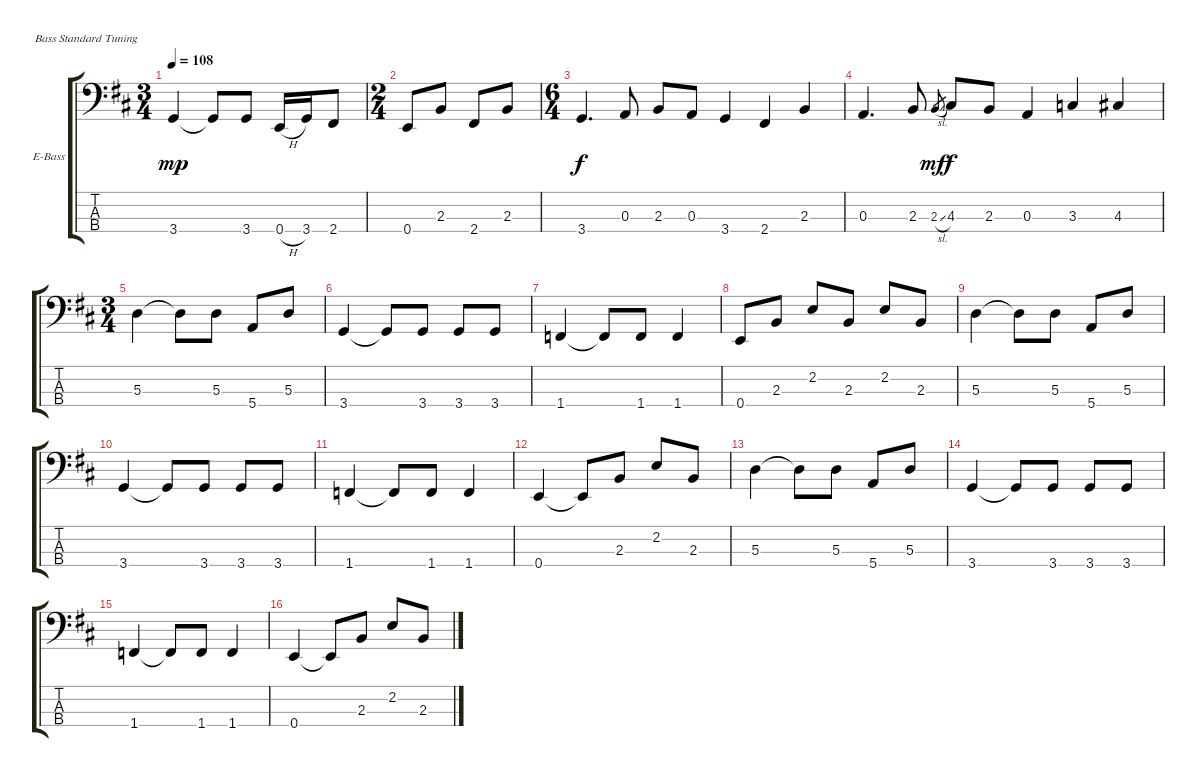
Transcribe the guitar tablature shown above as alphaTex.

\bracketExtendMode groupsimilarinstruments
\firstSystemTrackNameOrientation horizontal
\otherSystemsTrackNameOrientation horizontal
\track ("Bass" "E-Bass") {instrument electricbasspick}
\staff {score tabs}
\tuning (G2 D2 A1 E1)
\ts (3 4)
\tempo 108
\clef f4
\scale
1.06305
\ks d
3.4.4{dy mp} 3.4{t}.8 3.4.8 0.4{h}.16 3.4.16 2.4.8 |
\ts (2 4)
\beaming (8 2 2 2)
\scale
0.936948 0.4.8 2.3.8 2.4.8 2.3.8 |
\ts (6 4)
\beaming (8 2 2 2)
\scale
1.09332 3.4.4{d dy f} 0.3.8 2.3.8 0.3.8 3.4.4 2.4.4 2.3.4 |
\scale
0.906684 0.3.4{d} 2.3.8 2.3{sl}.8{gr dy mf} 4.3.8{dy f} 2.3.8 0.3.4 3.3.4 4.3.4 |
\ts (3 4)
\beaming (8 2 2 2)
\scale
1.09332 5.3.4 5.3{t}.8 5.3.8 5.4.8 5.3.8 |
\scale
0.906684 3.4.4 3.4{t}.8 3.4.8 3.4.8 3.4.8 |
\scale
1.06305 1.4.4 1.4{t}.8 1.4.8 1.4.4 |
\scale
0.936948 0.4.8 2.3.8 2.2.8 2.3.8 2.2.8 2.3.8 |
\scale
1.06305 5.3.4 5.3{t}.8 5.3.8 5.4.8 5.3.8 |
\scale
0.936948 3.4.4 3.4{t}.8 3.4.8 3.4.8 3.4.8 |
\scale
1.06305 1.4.4 1.4{t}.8 1.4.8 1.4.4 |
\scale
0.936948 0.4.4 0.4{t}.8 2.3.8 2.2.8 2.3.8 |
\scale
1.06305 5.3.4 5.3{t}.8 5.3.8 5.4.8 5.3.8 |
\scale
0.936948 3.4.4 3.4{t}.8 3.4.8 3.4.8 3.4.8 |
\scale
1.06305 1.4.4 1.4{t}.8 1.4.8 1.4.4 |
\scale
0.936948 0.4.4 0.4{t}.8 2.3.8 2.2.8 2.3.8
